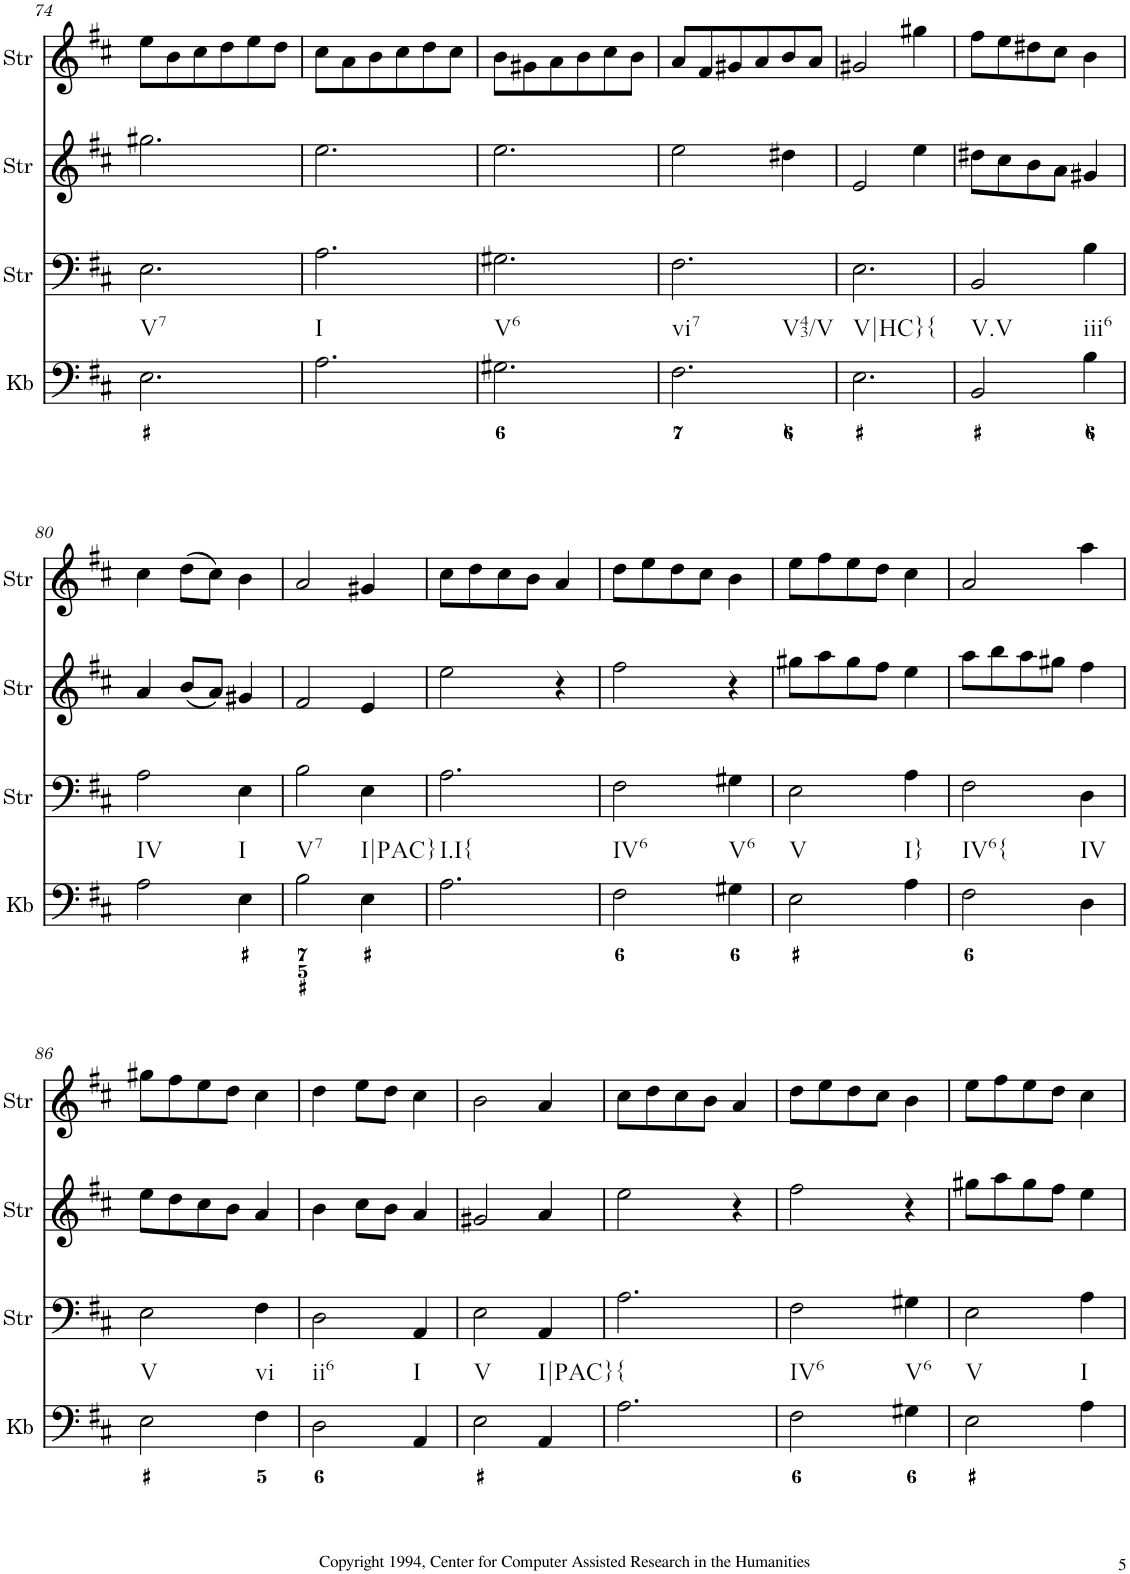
**kern	**kern	**kern	**kern
*part4	*part3	*part2	*part1
*staff4	*staff3	*staff2	*staff1
*I"Keyboard	*I"StringInstrument	*I"StringInstrument	*I"StringInstrument
*I'Kb	*I'Str	*I'Str	*I'Str
!!LO:PB:g=z
*clefF4	*clefF4	*clefG2	*clefG2
*k[f#c#]	*k[f#c#]	*k[f#c#]	*k[f#c#]
*M3/4	*M3/4	*M3/4	*M3/4
=74	=74	=74	=74
!LO:TX:b:t=V7	!	!	!
2.E\	2.E\	2.gg#X\	8ee\L
.	.	.	8b\
.	.	.	8cc#\
.	.	.	8dd\
.	.	.	8ee\
.	.	.	8dd\J
=75	=75	=75	=75
!LO:TX:b:t=I	!	!	!
2.A\	2.A\	2.ee\	8cc#\L
.	.	.	8a\
.	.	.	8b\
.	.	.	8cc#\
.	.	.	8dd\
.	.	.	8cc#\J
=76	=76	=76	=76
!LO:TX:b:t=V6	!	!	!
2.G#X\	2.G#X\	2.ee\	8b\L
.	.	.	8g#X\
.	.	.	8a\
.	.	.	8b\
.	.	.	8cc#\
.	.	.	8b\J
=77	=77	=77	=77
!LO:TX:b:t=vi7	!	!	!
!LO:TX:b:t=V43/V	!	!	!
2.F#\	2.F#\	2ee\	8a/L
.	.	.	8f#/
.	.	.	8g#X/
.	.	.	8a/
.	.	4dd#X\	8b/
.	.	.	8a/J
=78	=78	=78	=78
!LO:TX:b:t=V|HC}{	!	!	!
2.E\	2.E\	2e/	2g#X/
.	.	4ee\	4gg#X\
=79	=79	=79	=79
!LO:TX:b:t=V.V	!	!	!
2BB/	2BB/	8dd#X\L	8ff#\L
.	.	8cc#\	8ee\
.	.	8b\	8dd#X\
.	.	8a\J	8cc#\J
!LO:TX:b:t=iii6	!	!	!
4B\	4B\	4g#X/	4b\
!!LO:LB:g=z
=80	=80	=80	=80
!LO:TX:b:t=IV	!	!	!
2A\	2A\	4a/	4cc#\
.	.	(8b/L	(8dd\L
.	.	8a/J)	8cc#\J)
!LO:TX:b:t=I	!	!	!
4E\	4E\	4g#X/	4b\
=81	=81	=81	=81
!LO:TX:b:t=V7	!	!	!
2B\	2B\	2f#/	2a/
!LO:TX:b:t=I|PAC}	!	!	!
4E\	4E\	4e/	4g#X/
=82	=82	=82	=82
!LO:TX:b:t=I.I{	!	!	!
2.A\	2.A\	2ee\	8cc#\L
.	.	.	8dd\
.	.	.	8cc#\
.	.	.	8b\J
.	.	4r	4a/
=83	=83	=83	=83
!LO:TX:b:t=IV6	!	!	!
2F#\	2F#\	2ff#\	8dd\L
.	.	.	8ee\
.	.	.	8dd\
.	.	.	8cc#\J
!LO:TX:b:t=V6	!	!	!
4G#X\	4G#X\	4r	4b\
=84	=84	=84	=84
!LO:TX:b:t=V	!	!	!
2E\	2E\	8gg#X\L	8ee\L
.	.	8aa\	8ff#\
.	.	8gg#\	8ee\
.	.	8ff#\J	8dd\J
!LO:TX:b:t=I}	!	!	!
4A\	4A\	4ee\	4cc#\
=85	=85	=85	=85
!LO:TX:b:t=IV6{	!	!	!
2F#\	2F#\	8aa\L	2a/
.	.	8bb\	.
.	.	8aa\	.
.	.	8gg#X\J	.
!LO:TX:b:t=IV	!	!	!
4D\	4D\	4ff#\	4aa\
!!LO:LB:g=z
=86	=86	=86	=86
!LO:TX:b:t=V	!	!	!
2E\	2E\	8ee\L	8gg#X\L
.	.	8dd\	8ff#\
.	.	8cc#\	8ee\
.	.	8b\J	8dd\J
!LO:TX:b:t=vi	!	!	!
4F#\	4F#\	4a/	4cc#\
=87	=87	=87	=87
!LO:TX:b:t=ii6	!	!	!
2D\	2D\	4b\	4dd\
.	.	8cc#\L	8ee\L
.	.	8b\J	8dd\J
!LO:TX:b:t=I	!	!	!
4AA/	4AA/	4a/	4cc#\
=88	=88	=88	=88
!LO:TX:b:t=V	!	!	!
2E\	2E\	2g#X/	2b\
!LO:TX:b:t=I|PAC}	!	!	!
4AA/	4AA/	4a/	4a/
=89	=89	=89	=89
!LO:TX:b:t={	!	!	!
2.A\	2.A\	2ee\	8cc#\L
.	.	.	8dd\
.	.	.	8cc#\
.	.	.	8b\J
.	.	4r	4a/
=90	=90	=90	=90
!LO:TX:b:t=IV6	!	!	!
2F#\	2F#\	2ff#\	8dd\L
.	.	.	8ee\
.	.	.	8dd\
.	.	.	8cc#\J
!LO:TX:b:t=V6	!	!	!
4G#X\	4G#X\	4r	4b\
=91	=91	=91	=91
!LO:TX:b:t=V	!	!	!
2E\	2E\	8gg#X\L	8ee\L
.	.	8aa\	8ff#\
.	.	8gg#\	8ee\
.	.	8ff#\J	8dd\J
!LO:TX:b:t=I	!	!	!
4A\	4A\	4ee\	4cc#\
=	=	=	=
*-	*-	*-	*-
